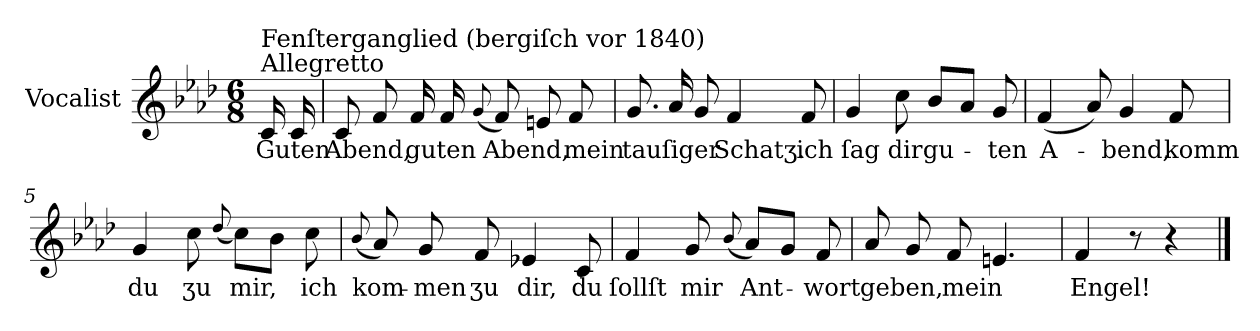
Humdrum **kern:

**kern	**text
*part1	*part1
*staff1	*staff1
*I"Vocalist	*
*k[b-e-a-d-]	*
*f:	*
*M6/8	*
=	=
!LO:TX:a:t=Allegretto	!
!LO:TX:a:t=Fenſterganglied (bergiſch vor 1840)	!
16c	Guten
16c	.
=1	=1
8c	Abend,
8f	.
16f	guten
16f	.
(8qqg	.
8f)	Abend,
8en	.
8f	mein
=2	=2
8.g	tauſiger
16a-	.
8g	.
4f	Schatʒ.
8f	ich
=3	=3
4g	ſag
8cc	dir
8b-L	gu-
8a-J	.
8g	-ten
=4	=4
(4f	A-
8a-)	.
4g	-bend,
8f	komm
=5	=5
4g	du
8cc	ʒu
(8qqdd-	.
8ccL)	mir,
8b-J	.
8cc	ich
=6	=6
(8qqb-	.
8a-)	kom-
8g	-men
8f	ʒu
4e-X	dir,
8c	du
=7	=7
4f	ſollſt
8g	mir
(8qqb-	.
8a-L)	Ant-
8gJ	.
8f	-wort
=8	=8
8a-	geben,
8g	.
8f	mein
4.en	.
=9	=9
4f	Engel!
8r	.
4r	.
==	==
*-	*-
